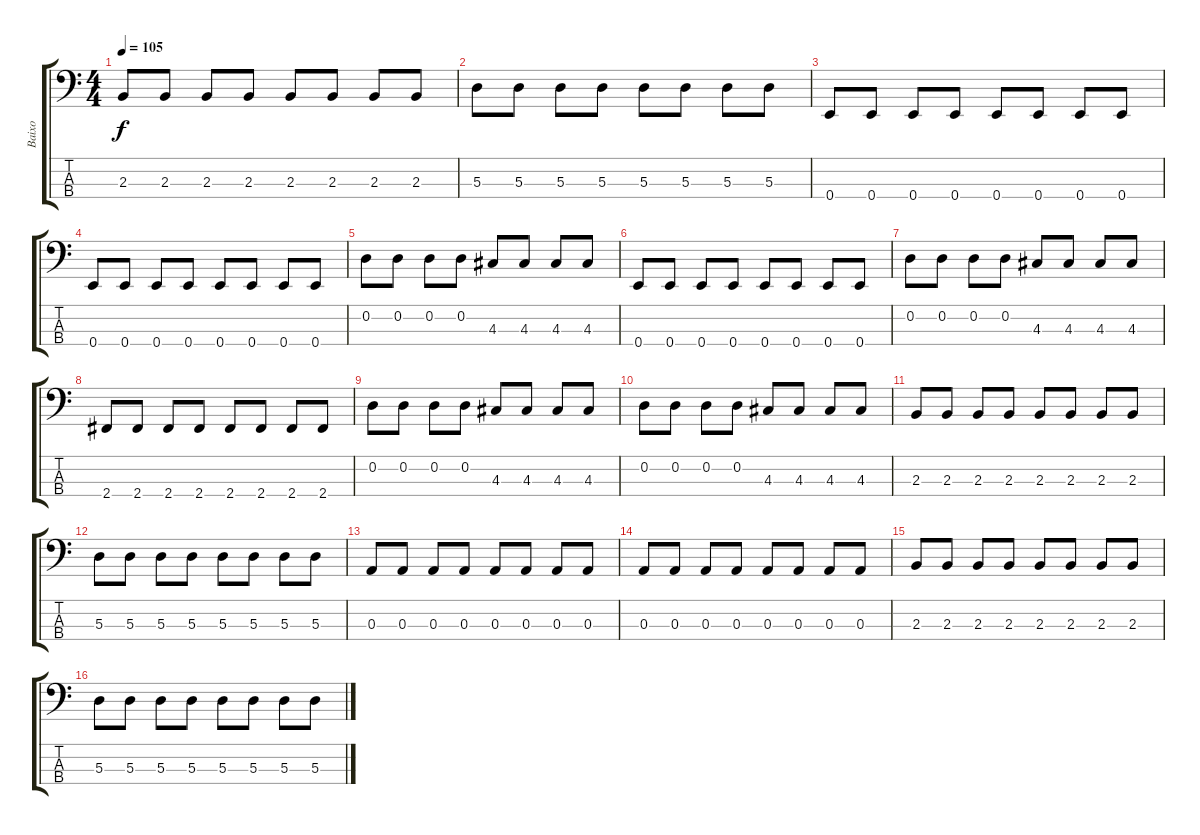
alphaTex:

\track ("Baixo" "Baixo") {instrument slapbass2}
\staff {score tabs}
\tuning (G2 D2 A1 E1) {hide}
\ts (4 4)
\tempo 105
\clef f4
\ks c
2.3.8{dy f} 2.3.8 2.3.8 2.3.8 2.3.8 2.3.8 2.3.8 2.3.8 |
5.3.8 5.3.8 5.3.8 5.3.8 5.3.8 5.3.8 5.3.8 5.3.8 |
0.4.8 0.4.8 0.4.8 0.4.8 0.4.8 0.4.8 0.4.8 0.4.8 |
0.4.8 0.4.8 0.4.8 0.4.8 0.4.8 0.4.8 0.4.8 0.4.8 |
0.2.8 0.2.8 0.2.8 0.2.8 4.3.8 4.3.8 4.3.8 4.3.8 |
0.4.8 0.4.8 0.4.8 0.4.8 0.4.8 0.4.8 0.4.8 0.4.8 |
0.2.8 0.2.8 0.2.8 0.2.8 4.3.8 4.3.8 4.3.8 4.3.8 |
2.4.8 2.4.8 2.4.8 2.4.8 2.4.8 2.4.8 2.4.8 2.4.8 |
0.2.8 0.2.8 0.2.8 0.2.8 4.3.8 4.3.8 4.3.8 4.3.8 |
0.2.8 0.2.8 0.2.8 0.2.8 4.3.8 4.3.8 4.3.8 4.3.8 |
2.3.8 2.3.8 2.3.8 2.3.8 2.3.8 2.3.8 2.3.8 2.3.8 |
5.3.8 5.3.8 5.3.8 5.3.8 5.3.8 5.3.8 5.3.8 5.3.8 |
0.3.8 0.3.8 0.3.8 0.3.8 0.3.8 0.3.8 0.3.8 0.3.8 |
0.3.8 0.3.8 0.3.8 0.3.8 0.3.8 0.3.8 0.3.8 0.3.8 |
2.3.8 2.3.8 2.3.8 2.3.8 2.3.8 2.3.8 2.3.8 2.3.8 |
5.3.8 5.3.8 5.3.8 5.3.8 5.3.8 5.3.8 5.3.8 5.3.8
